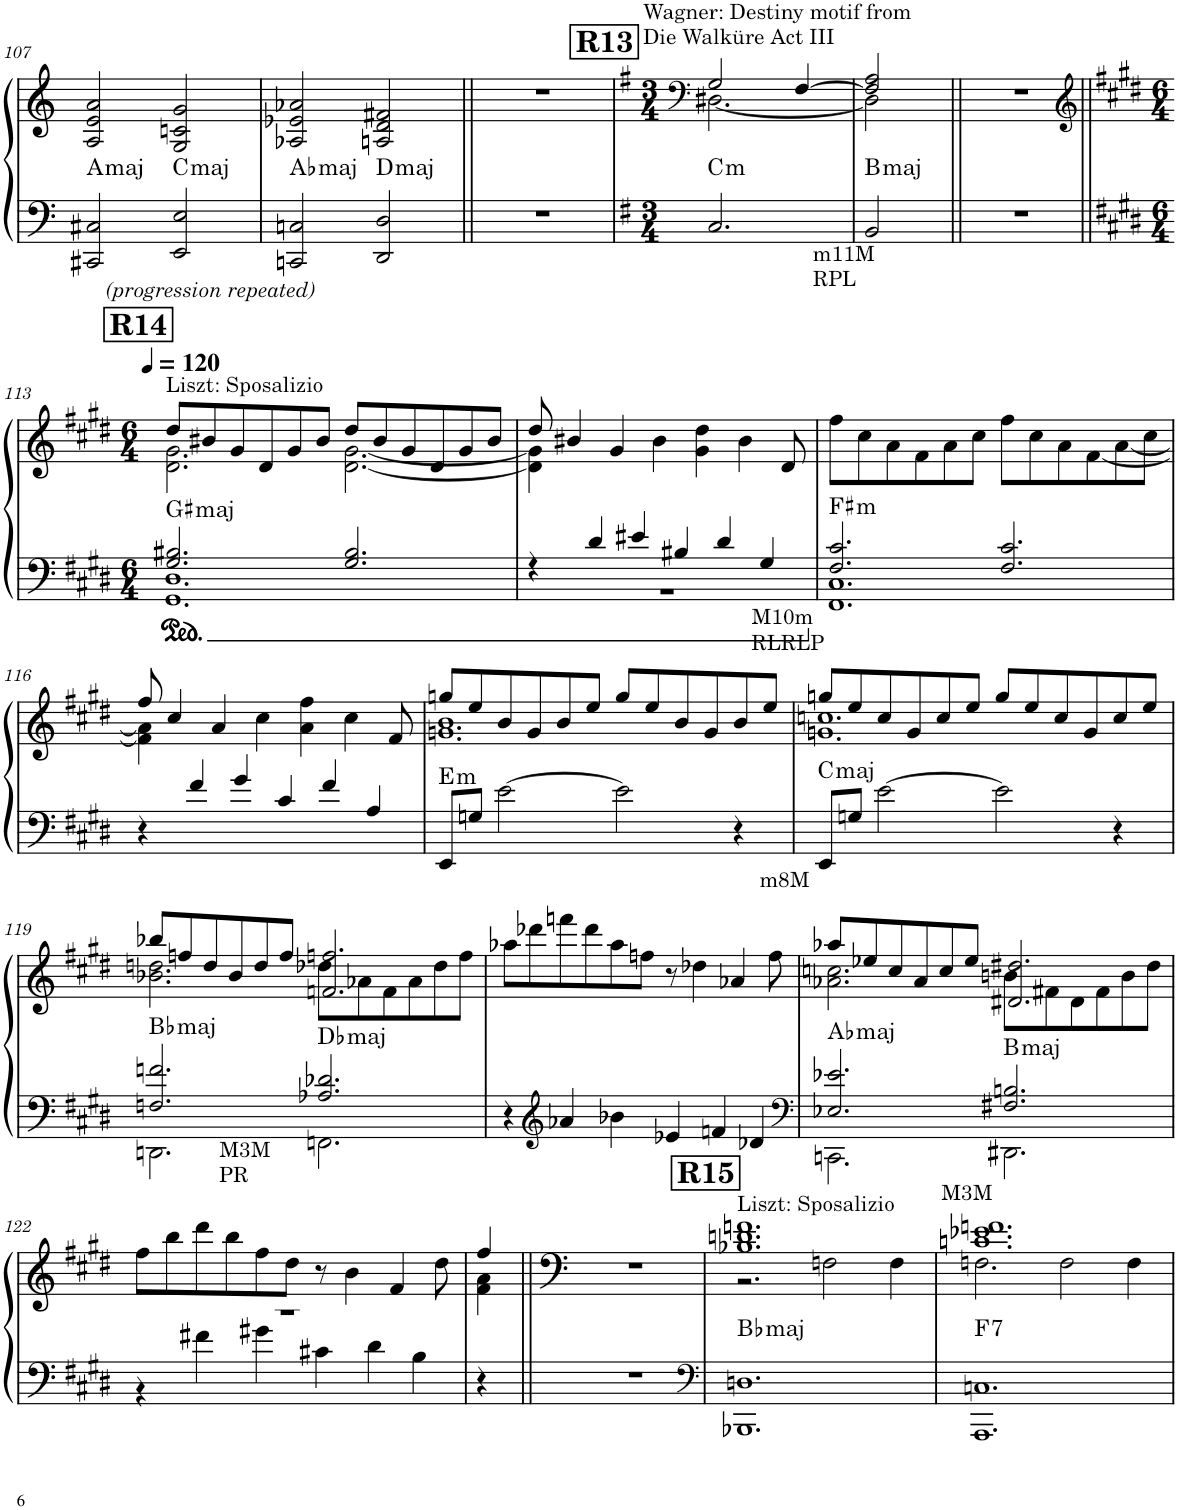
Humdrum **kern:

**kern	**kern	**harte
*part1	*part1	*part1
*staff2	*staff1	*
*I"Piano	*	*
*I'Pno.	*	*
!!LO:PB:g=z
*clefG2	*clefG2	*
*k[]	*k[]	*
*M4/4	*M4/4	*
=107	=107	=107
!LO:TX:b:i:t=(progression repeated)	!	!LO:H:kt=maj
2CC#X/ 2C#X/	2A/ 2e/ 2a/	A:maj
!	!	!LO:H:kt=maj
2EE/ 2E/	2G/ 2cn/ 2g/	C:maj
=108	=108	=108
!	!	!LO:H:kt=maj
2CCn/ 2Cn/	2A-X/ 2e-X/ 2a-X/	Ab:maj
!	!	!LO:H:kt=maj
2DD/ 2D/	2An/ 2d/ 2f#X/	D:maj
=109||	=109||	=109||
1r	1r	.
!!LO:REH:place=s1:a:B:cj:fs=14:t=R13
=110	=110	=110
*	*clefF4	*
*k[f#]	*k[f#]	*
*M3/4	*M3/4	*
*	*^	*
!	!LO:TX:a:t=Wagner&colon; Destiny motif from	!	!
!	!LO:TX:a:t=Die Walküre Act III	!	!
!	!	!	!LO:H:kt=m
2.C/	2G/	[2.D#X\	C:min
.	[4F#/	.	.
=111	=111	=111	=111
!LO:TX:b:t=m11M	!	!	!
!LO:TX:b:t=RPL	!	!	!
!	!	!	!LO:H:kt=maj
2BB/	2F#/] 2A/	2D#\]	B:maj
*	*v	*v	*
=112||	=112||	=112||
2.r	2.r	.
!!LO:LB:g=z
=113||	=113||	=113||
!!LO:REH:place=s1:a:B:cj:fs=14:t=R14
*	*clefG2	*
*k[f#c#g#d#]	*k[f#c#g#d#]	*
*M6/4	*M6/4	*
*	*MM120	*
*^	*^	*
!	!	!LO:TX:a:t=Liszt&colon; Sposalizio	!	!LO:H:kt=maj
2.G#/ 2.B#X/	1.GG# 1.D#	8dd#/L	2.d#\ 2.g#\	G#:maj
.	.	8b#X/	.	.
.	.	8g#/	.	.
.	.	8d#/	.	.
.	.	8g#/	.	.
.	.	8b#/J	.	.
2.G#/ 2.B#/	.	8dd#/L	[2.d#\ [2.g#\	.
.	.	8b#/	.	.
.	.	8g#/	.	.
.	.	8d#/	.	.
.	.	8g#/	.	.
.	.	8b#/J	.	.
=114	=114	=114	=114	=114
4r	1.r	8dd#/	4d#\] 4g#\]	.
.	.	4b#X/	.	.
4d#/	.	.	4ryy	.
.	.	4g#/	.	.
4e#X/	.	.	4ryy	.
.	.	4b#\	.	.
4B#X/	.	.	2ryy	.
.	.	4g#\ 4dd#\	.	.
4d#/	.	.	.	.
.	.	4b#\	.	.
4G#/	.	.	4ryy	.
.	.	8d#/	.	.
*	*	*v	*v	*
=115	=115	=115	=115
!LO:TX:b:t=M10m	!	!	!
!LO:TX:b:t=RLRLP	!	!	!
!	!	!	!LO:H:kt=m
2.F#/ 2.c#/	1.FF# 1.C#	8ff#\L	F#:min
.	.	8cc#\	.
.	.	8a\	.
.	.	8f#\	.
.	.	8a\	.
.	.	8cc#\J	.
2.F#/ 2.c#/	.	8ff#\L	.
.	.	8cc#\	.
.	.	8a\	.
.	.	[8f#\	.
.	.	[8a\	.
.	.	8cc#\J	.
*v	*v	*	*
!!LO:LB:g=z
=116	=116	=116
*	*^	*
4r	8ff#/	4f#\] 4a\]	.
.	4cc#/	.	.
4f#/	.	4ryy	.
.	4a/	.	.
4g#/	.	4ryy	.
.	4cc#\	.	.
4c#/	.	2ryy	.
.	4a\ 4ff#\	.	.
4f#/	.	.	.
.	4cc#\	.	.
4A/	.	4ryy	.
.	8f#/	.	.
=117	=117	=117	=117
!	!	!	!LO:H:kt=m
8EE/L	8ggn/L	1.gn 1.b	E:min
8Gn/J	8ee/	.	.
[2e\	8b/	.	.
.	8g/	.	.
.	8b/	.	.
.	8ee/J	.	.
2e\]	8gg/L	.	.
.	8ee/	.	.
.	8b/	.	.
.	8g/	.	.
4r	8b/	.	.
.	8ee/J	.	.
=118	=118	=118	=118
*^	*	*	*
!LO:TX:b:t=m8M	!	!	!	!LO:H:kt=maj
8EE/L	1.ryy	8ggn/L	1.gn 1.ccn	C:maj
8Gn/J	.	8ee/	.	.
[2e\	.	8cc/	.	.
.	.	8g/	.	.
.	.	8cc/	.	.
.	.	8ee/J	.	.
2e\]	.	8gg/L	.	.
.	.	8ee/	.	.
.	.	8cc/	.	.
.	.	8g/	.	.
4r	.	8cc/	.	.
.	.	8ee/J	.	.
!!LO:LB:g=z	!!
=119	=119	=119	=119	=119
!	!	!	!	!LO:H:kt=maj
2.Fn/ 2.fn/	2.DDn\	8bb-X/L	2.b-X\ 2.ddn\	Bb:maj
.	.	8ffn/	.	.
.	.	8dd/	.	.
.	.	8b-/	.	.
.	.	8dd/	.	.
.	.	8ff/J	.	.
!LO:TX:b:t=M3M	!	!	!	!
!LO:TX:b:t=PR	!	!	!	!
!	!	!	!	!LO:H:kt=maj
2.A-X/ 2.d-X/	2.FFn\	2.fn/ 2.ffn/	8dd-X\L	Db:maj
.	.	.	8a-X\	.
.	.	.	8f\	.
.	.	.	8a-\	.
.	.	.	8dd-\	.
.	.	.	8ff\J	.
*v	*v	*	*	*
*	*v	*v	*
=120	=120	=120
4r	8aa-X\L	.
.	8ddd-X\	.
*clefG2	*	*
4a-X/	8fffn\	.
.	8ddd-\	.
4b-X\	8aa-\	.
.	8ffn\J	.
4e-X/	8r	.
.	4dd-X\	.
4fn/	.	.
.	4a-X/	.
4d-X/	.	.
.	8ff\	.
=121	=121	=121
*clefF4	*	*
*^	*^	*
!	!	!	!	!LO:H:kt=maj
2.E-X/ 2.e-X/	2.CCn\	8aa-X/L	2.a-X\ 2.ccn\	Ab:maj
.	.	8ee-X/	.	.
.	.	8cc/	.	.
.	.	8a-/	.	.
.	.	8cc/	.	.
.	.	8ee-/J	.	.
!LO:TX:b:t=M3M	!	!	!	!LO:H:kt=maj
2.F#X/ 2.Bn/	2.DD#X\	2.d#X/ 2.dd#X/	8bn\L	B:maj
.	.	.	8f#X\	.
.	.	.	8d#\	.
.	.	.	8f#\	.
.	.	.	8b\	.
.	.	.	8dd#\J	.
*	*	*v	*v	*
!!LO:LB:g=z
=122	=122	=122	=122
1.r	4r	8ff#\L	.
.	.	8bb\	.
.	4f#X\	8ddd#\	.
.	.	8bb\	.
.	4g#X\	8ff#\	.
.	.	8dd#\J	.
.	4c#X\	8r	.
.	.	4b\	.
.	4d#\	.	.
.	.	4f#/	.
.	4B\	.	.
.	.	8dd#\	.
*v	*v	*	*
=123	=123	=123
*	*^	*
4r	4ff#/	4f#\ 4a\	.
*	*v	*v	*
=124||	=124||	=124||
1.r	1.r	.
!!LO:REH:place=s1:a:B:cj:fs=14:t=R15
=125	=125	=125
*clefF4	*	*
*	*^	*
!	!LO:TX:a:t=Liszt&colon; Sposalizio	!	!LO:H:kt=maj
1.BBB-X 1.Dn	1.B-X 1.dn 1.fn	2.r	Bb:maj
.	.	2Fn\	.
.	.	4F\	.
=126	=126	=126	=126
!	!	!	!LO:H:kt=7
1.AAA 1.Cn	1.cn 1.e-X 1.fn	2.Fn\	F:7
.	.	2F\	.
.	.	4F\	.
*	*v	*v	*
=	=	=
*-	*-	*-
